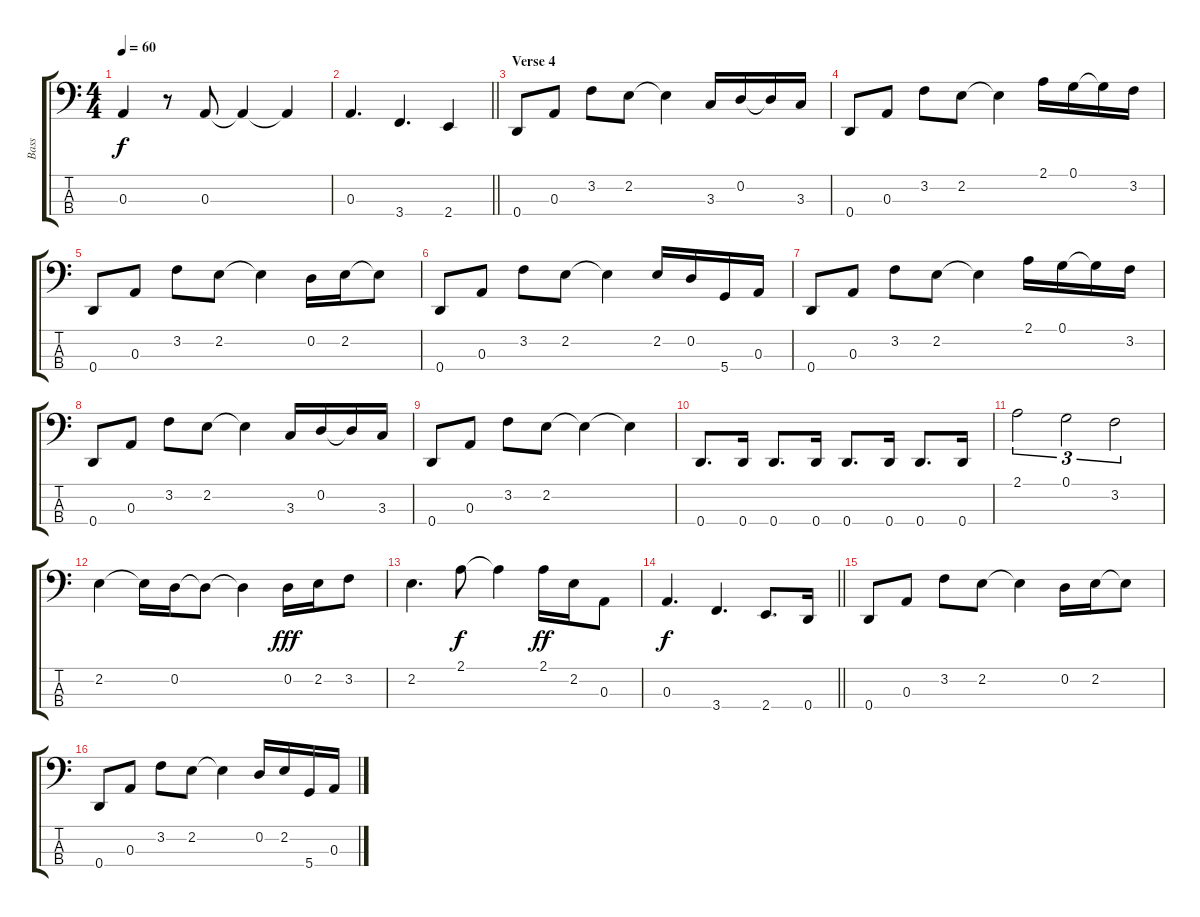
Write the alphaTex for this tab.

\track ("Bass" "Bass") {instrument electricbasspick}
\staff {score tabs}
\tuning (G2 D2 A1 D1) {hide}
\ts (4 4)
\tempo 60
\clef f4
\ks c
0.3.4{dy f} r.8 0.3.8 0.3{t}.4 0.3{t}.4 |
\barLineRight lightlight
0.3.4{d} 3.4.4{d} 2.4.4 |
\section ("" "Verse 4")
0.4.8 0.3.8 3.2.8 2.2.8 2.2{t}.4 3.3.16 0.2.16 0.2{t}.16 3.3.16 |
0.4.8 0.3.8 3.2.8 2.2.8 2.2{t}.4 2.1.16 0.1.16 0.1{t}.16 3.2.16 |
0.4.8 0.3.8 3.2.8 2.2.8 2.2{t}.4 0.2.16 2.2.16 2.2{t}.8 |
0.4.8 0.3.8 3.2.8 2.2.8 2.2{t}.4 2.2.16 0.2.16 5.4.16 0.3.16 |
0.4.8 0.3.8 3.2.8 2.2.8 2.2{t}.4 2.1.16 0.1.16 0.1{t}.16 3.2.16 |
0.4.8 0.3.8 3.2.8 2.2.8 2.2{t}.4 3.3.16 0.2.16 0.2{t}.16 3.3.16 |
0.4.8 0.3.8 3.2.8 2.2.8 2.2{t}.4 2.2{t}.4 |
0.4.8{d} 0.4.16 0.4.8{d} 0.4.16 0.4.8{d} 0.4.16 0.4.8{d} 0.4.16 |
2.1.2{tu (3 2)} 0.1.2{tu (3 2)} 3.2.2{tu (3 2)} |
2.2.4 2.2{t}.16 0.2.16 0.2{t}.8 0.2{t}.4 0.2.16{dy fff} 2.2.16 3.2.8 |
2.2.4{d} 2.1.8{dy f} 2.1{t}.4 2.1.16{dy ff} 2.2.16 0.3.8 |
\barLineRight lightlight
0.3.4{d dy f} 3.4.4{d} 2.4.8{d} 0.4.16 |
0.4.8 0.3.8 3.2.8 2.2.8 2.2{t}.4 0.2.16 2.2.16 2.2{t}.8 |
0.4.8 0.3.8 3.2.8 2.2.8 2.2{t}.4 0.2.16 2.2.16 5.4.16 0.3.16
